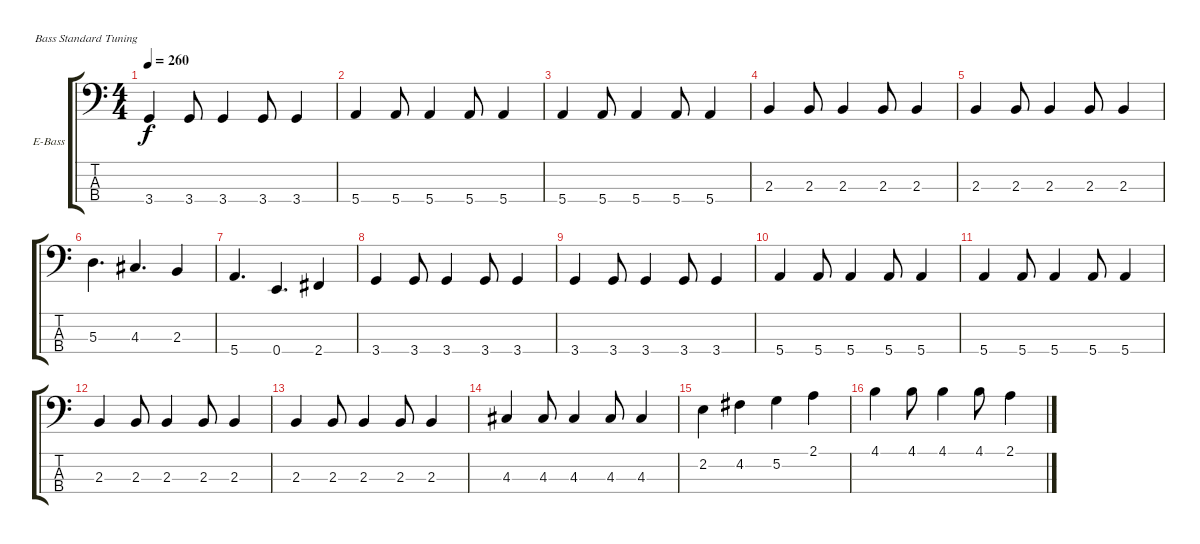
\defaultSystemsLayout 4
\bracketExtendMode groupsimilarinstruments
\firstSystemTrackNameOrientation horizontal
\otherSystemsTrackNameOrientation horizontal
\track ("Peter Baltes" "E-Bass") {instrument electricbassfinger}
\staff {score tabs}
\tuning (G2 D2 A1 E1)
\ts (4 4)
\tempo 260
\clef f4
\ks c
3.4.4{dy f} 3.4.8 3.4.4 3.4.8 3.4.4 |
5.4.4 5.4.8 5.4.4 5.4.8 5.4.4 |
5.4.4 5.4.8 5.4.4 5.4.8 5.4.4 |
2.3.4 2.3.8 2.3.4 2.3.8 2.3.4 |
2.3.4 2.3.8 2.3.4 2.3.8 2.3.4 |
5.3.4{d} 4.3.4{d} 2.3.4 |
5.4.4{d} 0.4.4{d} 2.4.4 |
3.4.4 3.4.8 3.4.4 3.4.8 3.4.4 |
3.4.4 3.4.8 3.4.4 3.4.8 3.4.4 |
5.4.4 5.4.8 5.4.4 5.4.8 5.4.4 |
5.4.4 5.4.8 5.4.4 5.4.8 5.4.4 |
2.3.4 2.3.8 2.3.4 2.3.8 2.3.4 |
2.3.4 2.3.8 2.3.4 2.3.8 2.3.4 |
4.3.4 4.3.8 4.3.4 4.3.8 4.3.4 |
2.2.4 4.2.4 5.2.4 2.1.4 |
4.1.4 4.1.8 4.1.4 4.1.8 2.1.4
